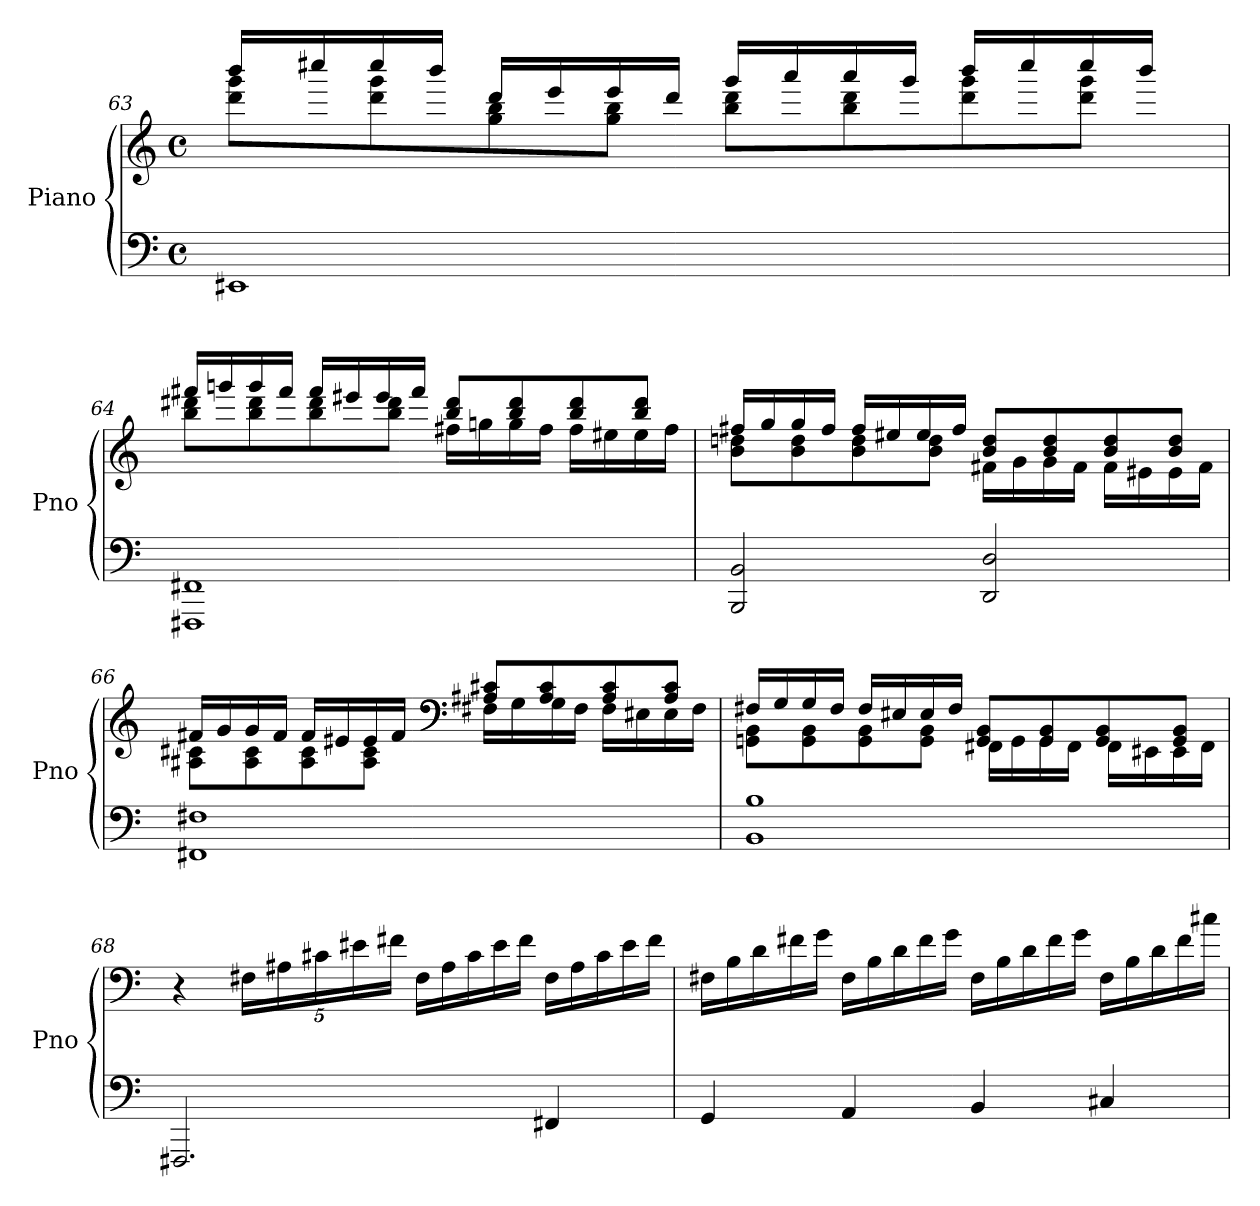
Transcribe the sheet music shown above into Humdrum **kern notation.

**kern	**kern
*part1	*part1
*staff2	*staff1
*I"Piano	*
*I'Pno	*
!!LO:PB:g=z
*clefF4	*clefG2
*k[]	*k[]
*M4/4	*M4/4
*met(c)	*met(c)
=63	=63
*^	*^
1EE#X	32ryy	16bbb/LL	8ddd\ 8ggg\L
.	32FF#X!LLLyy	.	.
.	32EE#!yy	16cccc#X/	.
.	32FF#!JJyy	.	.
.	32EE#!LLyy	16cccc#/	8ddd\ 8ggg\
.	32FF#!yy	.	.
.	32EE#!yy	16bbb/JJ	.
.	32FF#!JJJyy	.	.
.	32EE#!LLLyy	16ddd/LL	8gg\ 8bb\
.	32FF#!yy	.	.
.	32EE#!yy	16eee/	.
.	32FF#!JJyy	.	.
.	32EE#!LLyy	16eee/	8gg\ 8bb\J
.	32FF#!yy	.	.
.	32EE#!yy	16ddd/JJ	.
.	32FF#!JJJyy	.	.
.	32EE#!LLLyy	16ggg/LL	8bb\ 8ddd\L
.	32FF#!yy	.	.
.	32EE#!yy	16aaa/	.
.	32FF#!JJyy	.	.
.	32EE#!LLyy	16aaa/	8bb\ 8ddd\
.	32FF#!yy	.	.
.	32EE#!yy	16ggg/JJ	.
.	32FF#!JJJyy	.	.
.	32EE#!LLLyy	16bbb/LL	8ddd\ 8ggg\
.	32FF#!yy	.	.
.	32EE#!yy	16cccc#/	.
.	32FF#!JJyy	.	.
.	32EE#!LLyy	16cccc#/	8ddd\ 8ggg\J
.	32FF#!yy	.	.
*	*Xtuplet	*	*
.	48EE#!yy	16bbb/JJ	.
.	48FF#!yy	.	.
.	48EE#!JJJyy	.	.
*v	*v	*	*
=64	=64	=64
1FFF#X 1FF#X	16fff#X/LL	8bb\ 8ddd#X\L
.	16gggn/	.
.	16ggg/	8bb\ 8ddd#\
.	16fff#/JJ	.
.	16fff#/LL	8bb\ 8ddd#\
.	16eee#X/	.
.	16eee#/	8bb\ 8ddd#\J
.	16fff#/JJ	.
.	8bb/ 8ddd#/L	16ff#X\LL
.	.	16ggn\
.	8bb/ 8ddd#/	16gg\
.	.	16ff#\JJ
.	8bb/ 8ddd#/	16ff#\LL
.	.	16ee#X\
.	8bb/ 8ddd#/J	16ee#\
.	.	16ff#\JJ
!!LO:LB:g=z	!!
=65	=65	=65
2BBB/ 2BB/	16ff#X/LL	8b\ 8ddn\L
.	16gg/	.
.	16gg/	8b\ 8dd\
.	16ff#/JJ	.
.	16ff#/LL	8b\ 8dd\
.	16ee#X/	.
.	16ee#/	8b\ 8dd\J
.	16ff#/JJ	.
2DD/ 2D/	8b/ 8dd/L	16f#X\LL
.	.	16g\
.	8b/ 8dd/	16g\
.	.	16f#\JJ
.	8b/ 8dd/	16f#\LL
.	.	16e#X\
.	8b/ 8dd/J	16e#\
.	.	16f#\JJ
=66	=66	=66
1FF#X 1F#X	16f#X/LL	8A#X\ 8c#X\L
.	16g/	.
.	16g/	8A#\ 8c#\
.	16f#/JJ	.
.	16f#/LL	8A#\ 8c#\
.	16e#X/	.
.	16e#/	8A#\ 8c#\J
.	16f#/JJ	.
*	*clefF4	*
.	8A#X/ 8c#X/L	16F#X\LL
.	.	16G\
.	8A#/ 8c#/	16G\
.	.	16F#\JJ
.	8A#/ 8c#/	16F#\LL
.	.	16E#X\
.	8A#/ 8c#/J	16E#\
.	.	16F#\JJ
!!LO:LB:g=z	!!
=67	=67	=67
1BB 1B	16F#X/LL	8GGn\ 8BB\L
.	16G/	.
.	16G/	8GG\ 8BB\
.	16F#/JJ	.
.	16F#/LL	8GG\ 8BB\
.	16E#X/	.
.	16E#/	8GG\ 8BB\J
.	16F#/JJ	.
.	8GG/ 8BB/L	16FF#X\LL
.	.	16GG\
.	8GG/ 8BB/	16GG\
.	.	16FF#\JJ
.	8GG/ 8BB/	16FF#\LL
.	.	16EE#X\
.	8GG/ 8BB/J	16EE#\
.	.	16FF#\JJ
*	*v	*v
=68	=68
2.FFF#X/	4r
*	*Xbrackettup
.	20F#X\LL
.	20A#X\
.	20c#X\
.	20e#X\
.	20f#X\JJ
*	*Xtuplet
.	20F#\LL
.	20A#\
.	20c#\
.	20e#\
.	20f#\JJ
4FF#X/	20F#\LL
.	20A#\
.	20c#\
.	20e#\
.	20f#\JJ
!!LO:LB:g=z
=69	=69
4GG/	20F#X\LL
.	20B\
.	20d\
.	20f#X\
.	20g\JJ
4AA/	20F#\LL
.	20B\
.	20d\
.	20f#\
.	20g\JJ
4BB/	20F#\LL
.	20B\
.	20d\
.	20f#\
.	20g\JJ
4C#X/	20F#\LL
.	20B\
.	20d\
.	20f#\
.	20cc#X\JJ
=	=
*-	*-
